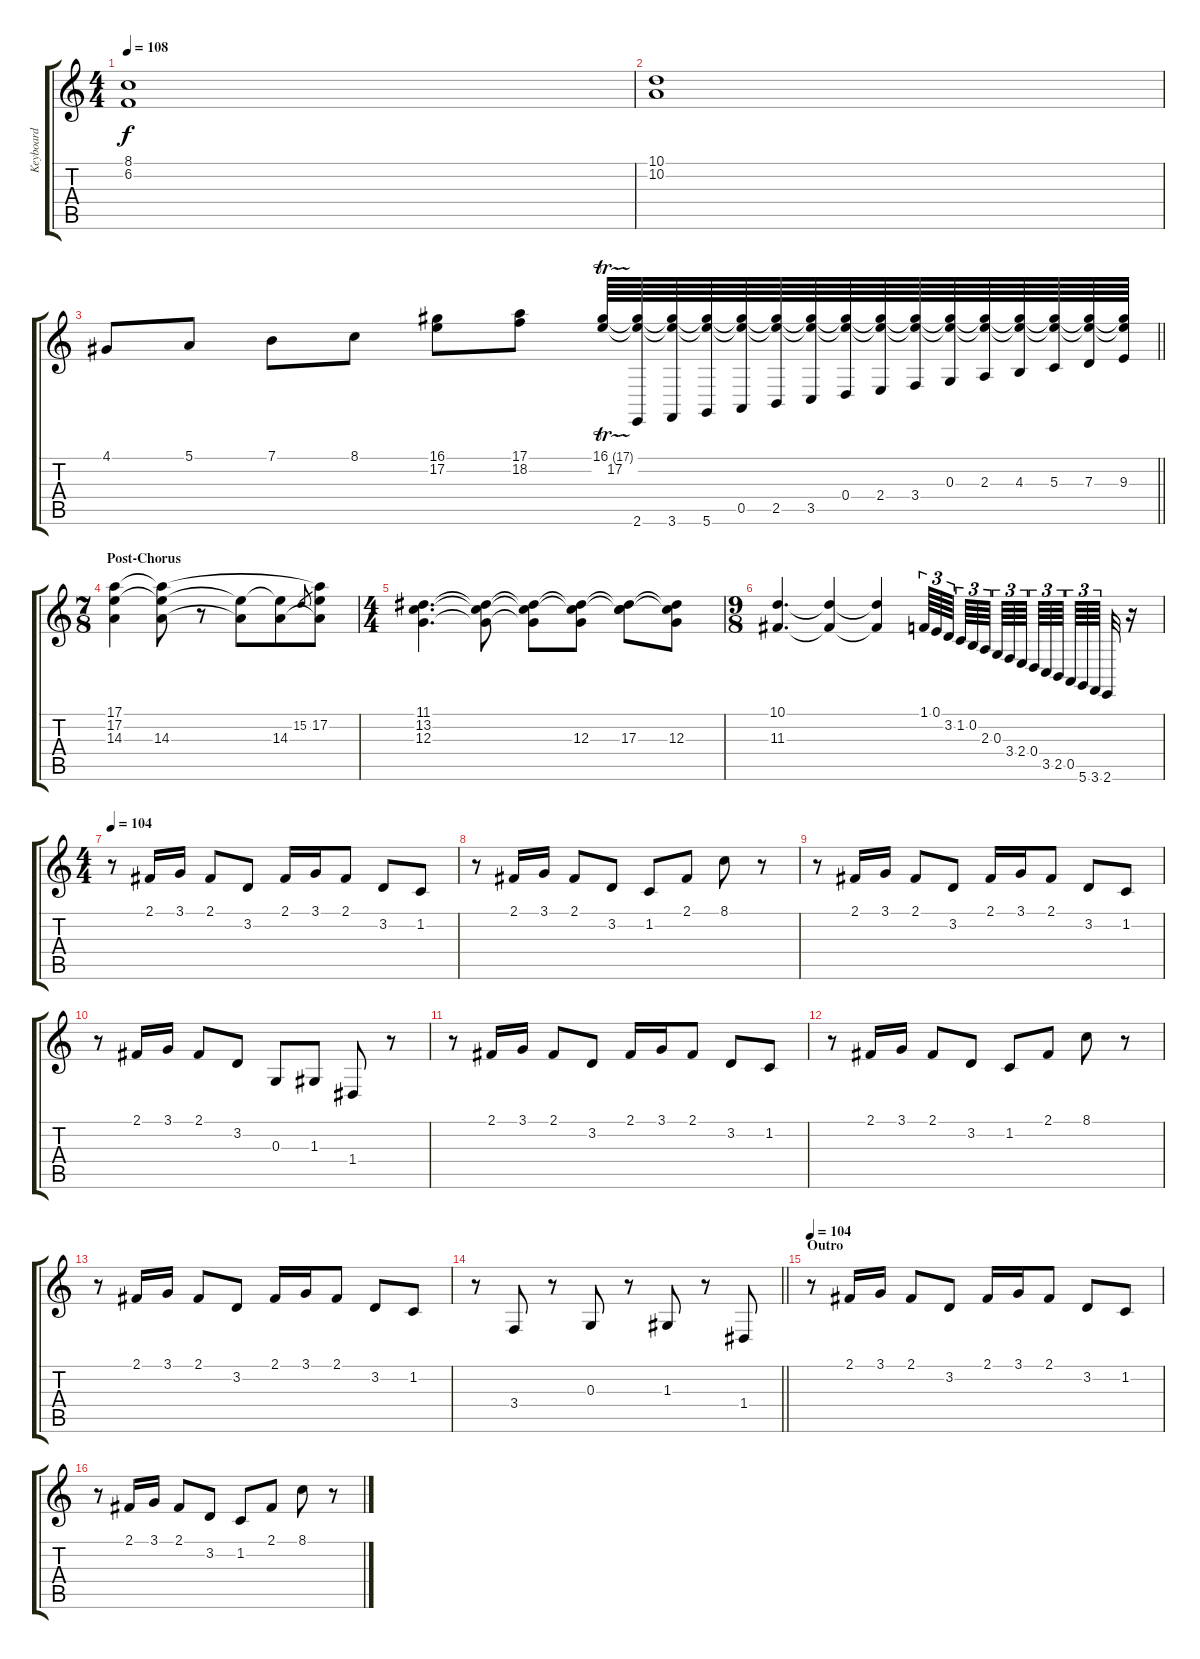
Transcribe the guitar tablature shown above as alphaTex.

\track ("Keyboard" "Keyboard") {instrument choiraahs}
\staff {score tabs}
\tuning (E4 B3 G3 D3 A2 D2) {hide}
\ts (4 4)
\tempo 108
\clef g2
\ks c
(8.1 6.2).1{dy f} |
(10.1 10.2).1 |
\barLineRight lightlight
4.1.8 5.1.8 7.1.8 8.1.8 (16.1 17.2).8 (17.1 18.2).8 (16.1{tr (17 32)} 17.2).64 (16.1{t} 17.2{t} 2.6).64 (16.1{t} 17.2{t} 3.6).64 (16.1{t} 17.2{t} 5.6).64 (16.1{t} 17.2{t} 0.5).64 (16.1{t} 17.2{t} 2.5).64 (16.1{t} 17.2{t} 3.5).64 (16.1{t} 17.2{t} 0.4).64 (16.1{t} 17.2{t} 2.4).64 (16.1{t} 17.2{t} 3.4).64 (16.1{t} 17.2{t} 0.3).64 (16.1{t} 17.2{t} 2.3).64 (16.1{t} 17.2{t} 4.3).64 (16.1{t} 17.2{t} 5.3).64 (16.1{t} 17.2{t} 7.3).64 (16.1{t} 17.2{t} 9.3).64 |
\ts (7 8)
\section ("" "Post-Chorus")
(17.1 17.2 14.3).4 (17.1{t} 17.2{t} 14.3).8 r.8 (17.2{t} 14.3{t}).8 (17.2{t} 14.3).8 15.2.8{gr} (17.1{t} 17.2 14.3{t}).8 |
\ts (4 4)
(11.1 13.2 12.3).4{d} (11.1{t} 13.2{t} 12.3{t}).8 (11.1{t} 13.2{t} 12.3{t}).8 (11.1{t} 13.2{t} 12.3).8 (11.1{t} 13.2{t} 17.3).8 (11.1{t} 13.2{t} 12.3).8 |
\ts (9 8)
(10.1 11.3).4{d} (10.1{t} 11.3{t}).4 (10.1{t} 11.3{t}).4 1.1.64{tu (3 2)} 0.1.64{tu (3 2)} 3.2.64{tu (3 2) beam splitsecondary} 1.2.64{tu (3 2)} 0.2.64{tu (3 2)} 2.3.64{tu (3 2) beam splitsecondary} 0.3.64{tu (3 2)} 3.4.64{tu (3 2)} 2.4.64{tu (3 2) beam splitsecondary} 0.4.64{tu (3 2)} 3.5.64{tu (3 2)} 2.5.64{tu (3 2) beam splitsecondary} 0.5.64{tu (3 2)} 5.6.64{tu (3 2)} 3.6.64{tu (3 2) beam splitsecondary} 2.6.32 r.16 |
\ts (4 4)
\tempo 104
r.8{instrument sitar} 2.1.16 3.1.16 2.1.8 3.2.8 2.1.16 3.1.16 2.1.8 3.2.8 1.2.8 |
r.8 2.1.16 3.1.16 2.1.8 3.2.8 1.2.8 2.1.8 8.1.8 r.8 |
r.8 2.1.16 3.1.16 2.1.8 3.2.8 2.1.16 3.1.16 2.1.8 3.2.8 1.2.8 |
r.8 2.1.16 3.1.16 2.1.8 3.2.8 0.3.8 1.3.8 1.4.8 r.8 |
r.8 2.1.16 3.1.16 2.1.8 3.2.8 2.1.16 3.1.16 2.1.8 3.2.8 1.2.8 |
r.8 2.1.16 3.1.16 2.1.8 3.2.8 1.2.8 2.1.8 8.1.8 r.8 |
r.8 2.1.16 3.1.16 2.1.8 3.2.8 2.1.16 3.1.16 2.1.8 3.2.8 1.2.8 |
\barLineRight lightlight
r.8 3.4.8 r.8 0.3.8 r.8 1.3.8 r.8 1.4.8 |
\section ("" "Outro")
\tempo 104
r.8{instrument sitar} 2.1.16 3.1.16 2.1.8 3.2.8 2.1.16 3.1.16 2.1.8 3.2.8 1.2.8 |
r.8 2.1.16 3.1.16 2.1.8 3.2.8 1.2.8 2.1.8 8.1.8 r.8
